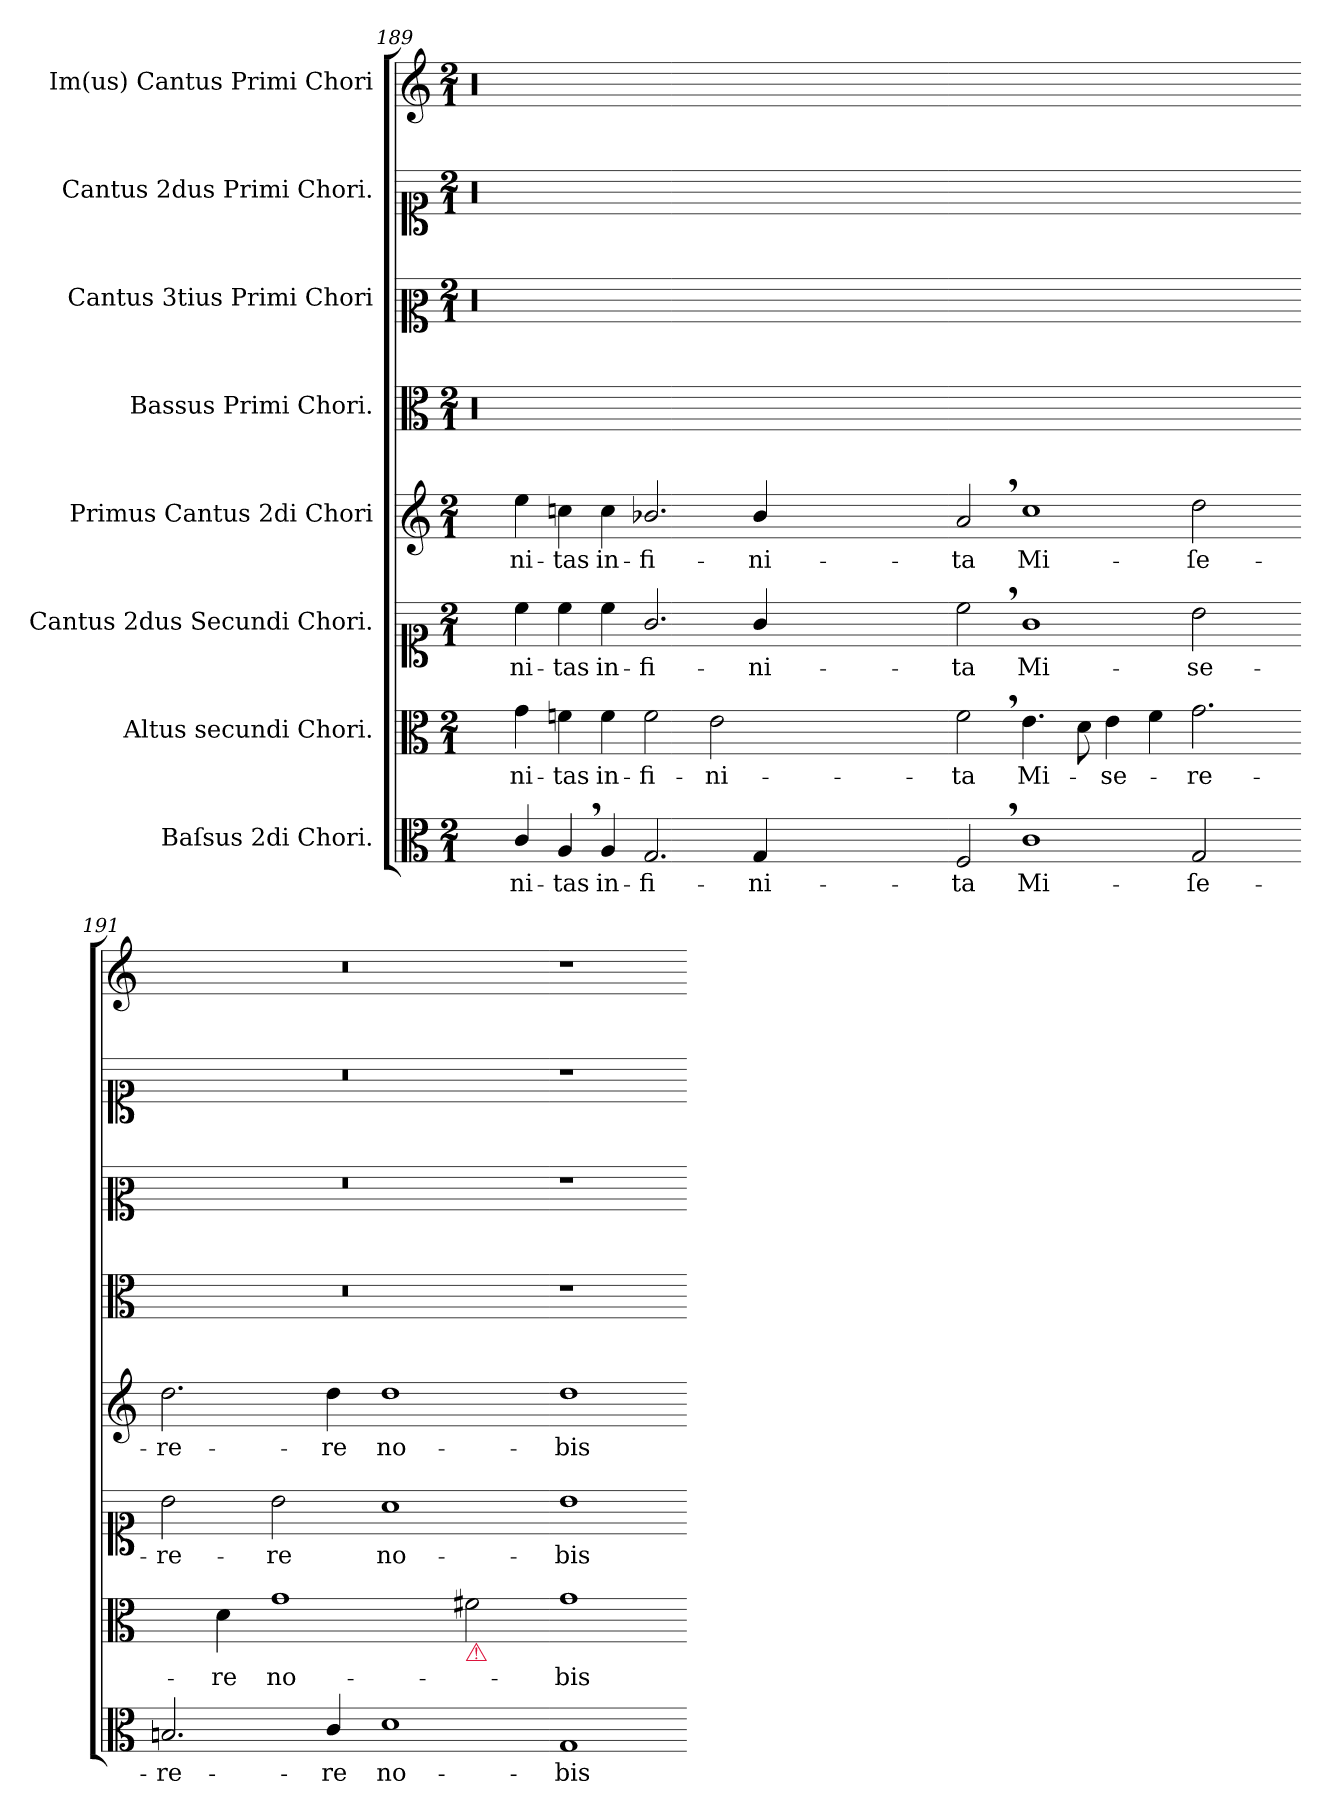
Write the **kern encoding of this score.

**kern	**text	**kern	**text	**kern	**text	**kern	**text	**kern	**kern	**kern	**kern
*part8	*part8	*part7	*part7	*part6	*part6	*part5	*part5	*part4	*part3	*part2	*part1
*staff8	*staff8	*staff7	*staff7	*staff6	*staff6	*staff5	*staff5	*staff4	*staff3	*staff2	*staff1
*I"Baſsus 2di Chori.	*	*I"Altus secundi Chori.	*	*I"Cantus 2dus Secundi Chori.	*	*I"Primus Cantus 2di Chori	*	*I"Bassus Primi Chori.	*I"Cantus 3tius Primi Chori	*I"Cantus 2dus Primi Chori.	*I"Im(us) Cantus Primi Chori
*clefC3	*	*clefC3	*	*clefC1	*	*clefG2	*	*clefC3	*clefC2	*clefC1	*clefG2
*k[]	*	*k[]	*	*k[]	*	*k[]	*	*k[]	*k[]	*k[]	*k[]
*M2/1	*	*M2/1	*	*M2/1	*	*M2/1	*	*M2/1	*M2/1	*M2/1	*M2/1
=189	=189	=189	=189	=189	=189	=189	=189	=189	=189	=189	=189
4ryy	.	4ryy	.	4ryy	.	4ryy	.	00r	00r	00r	00r
4c/	-ni-	4g\	-ni-	4cc\	-ni-	4ee\	-ni-	.	.	.	.
4A,</	-tas	4fn\	-tas	4cc\	-tas	4ccn\	-tas	.	.	.	.
4A/	in-	4f\	in-	4cc\	in-	4cc\	in-	.	.	.	.
2.G/	-fi-	2f\	-fi-	2.g/	-fi-	2.b-X/	-fi-	.	.	.	.
.	.	2e\	-ni-	.	.	.	.	.	.	.	.
4G/	-ni-	.	.	4g/	-ni-	4b-/	-ni-	.	.	.	.
0ryy	.	0ryy	.	0ryy	.	0ryy	.	.	.	.	.
=190-	=190-	=190-	=190-	=190-	=190-	=190-	=190-	=190-	=190-	=190-	=190-
2F,</	-ta	2f,<\	-ta	2cc,<\	-ta	2a,</	-ta	0ryy	0ryy	0ryy	0ryy
1c	Mi-	4.e\	Mi-	1g	Mi-	1cc	Mi-	.	.	.	.
.	.	8d\	.	.	.	.	.	.	.	.	.
.	.	4e\	-se-	.	.	.	.	.	.	.	.
.	.	4f\	.	.	.	.	.	.	.	.	.
2G/	-ſe-	2.g\	-re-	2b\	-se-	2dd\	-ſe-	.	.	.	.
4ryy	.	.	.	4ryy	.	4ryy	.	4ryy	4ryy	4ryy	4ryy
=191-	=191-	=191-	=191-	=191-	=191-	=191-	=191-	=191-	=191-	=191-	=191-
2.Bn/	-re-	4ryy	.	2b\	-re-	2.dd\	-re-	0r	0r	0r	0r
.	.	4d\	-re	.	.	.	.	.	.	.	.
.	.	1g	no-	2b\	-re	.	.	.	.	.	.
4c/	-re	.	.	.	.	4dd\	-re	.	.	.	.
1d	no-	.	.	1a	no-	1dd	no-	.	.	.	.
!	!	!LO:TX:b:color=crimson:t=⚠	!	!	!	!	!	!	!	!	!
.	.	2f#X\	.	.	.	.	.	.	.	.	.
=192-	=192-	=192-	=192-	=192-	=192-	=192-	=192-	=192-	=192-	=192-	=192-
1G	-bis	1g	-bis	1b	-bis	1dd	-bis	1r	1r	1r	1r
=-	=-	=-	=-	=-	=-	=-	=-	=-	=-	=-	=-
*-	*-	*-	*-	*-	*-	*-	*-	*-	*-	*-	*-
